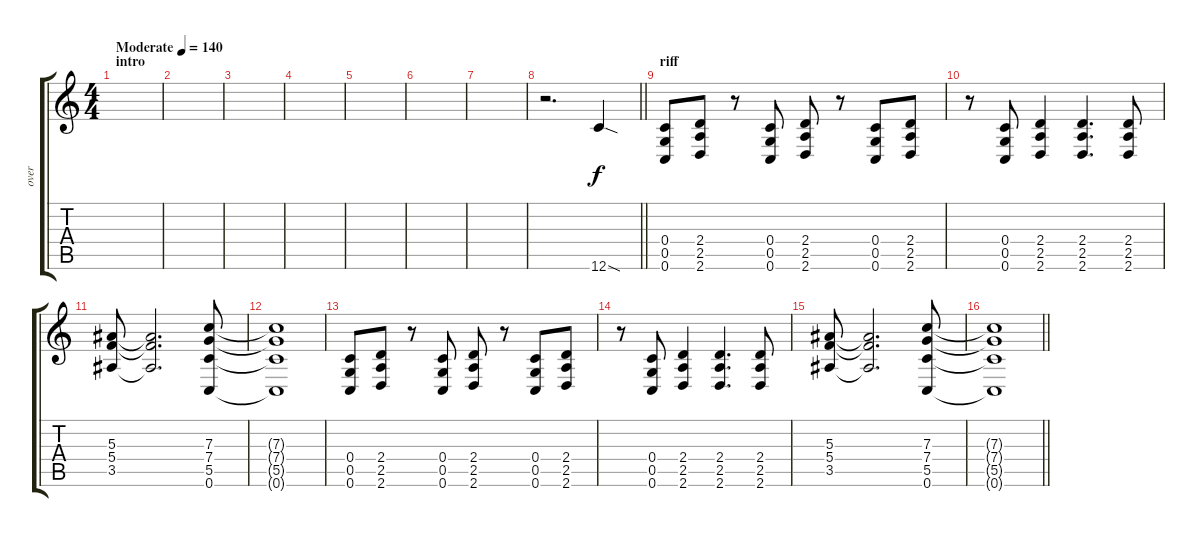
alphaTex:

\track ("over" "over") {instrument overdrivenguitar}
\staff {score tabs}
\tuning (D4 A3 F3 C3 G2 C2) {hide}
\ts (4 4)
\section ("" "intro")
\tempo (140 "Moderate")
\clef g2
\ks c
|
|
|
|
|
|
|
\barLineRight lightlight
r.2{d} 12.6{sod}.4 |
\section ("" "riff")
(0.4 0.5 0.6).8 (2.4 2.5 2.6).8 r.8 (0.4 0.5 0.6).8 (2.4 2.5 2.6).8 r.8 (0.4 0.5 0.6).8 (2.4 2.5 2.6).8 |
r.8 (0.4 0.5 0.6).8 (2.4 2.5 2.6).4 (2.4 2.5 2.6).4{d} (2.4 2.5 2.6).8 |
(5.3 5.4 3.5).8 (5.3{t} 5.4{t} 3.5{t}).2{d} (7.3 7.4 5.5 0.6).8 |
(7.3{t} 7.4{t} 5.5{t} 0.6{t}).1 |
(0.4 0.5 0.6).8 (2.4 2.5 2.6).8 r.8 (0.4 0.5 0.6).8 (2.4 2.5 2.6).8 r.8 (0.4 0.5 0.6).8 (2.4 2.5 2.6).8 |
r.8 (0.4 0.5 0.6).8 (2.4 2.5 2.6).4 (2.4 2.5 2.6).4{d} (2.4 2.5 2.6).8 |
(5.3 5.4 3.5).8 (5.3{t} 5.4{t} 3.5{t}).2{d} (7.3 7.4 5.5 0.6).8 |
\barLineRight lightlight
(7.3{t} 7.4{t} 5.5{t} 0.6{t}).1
